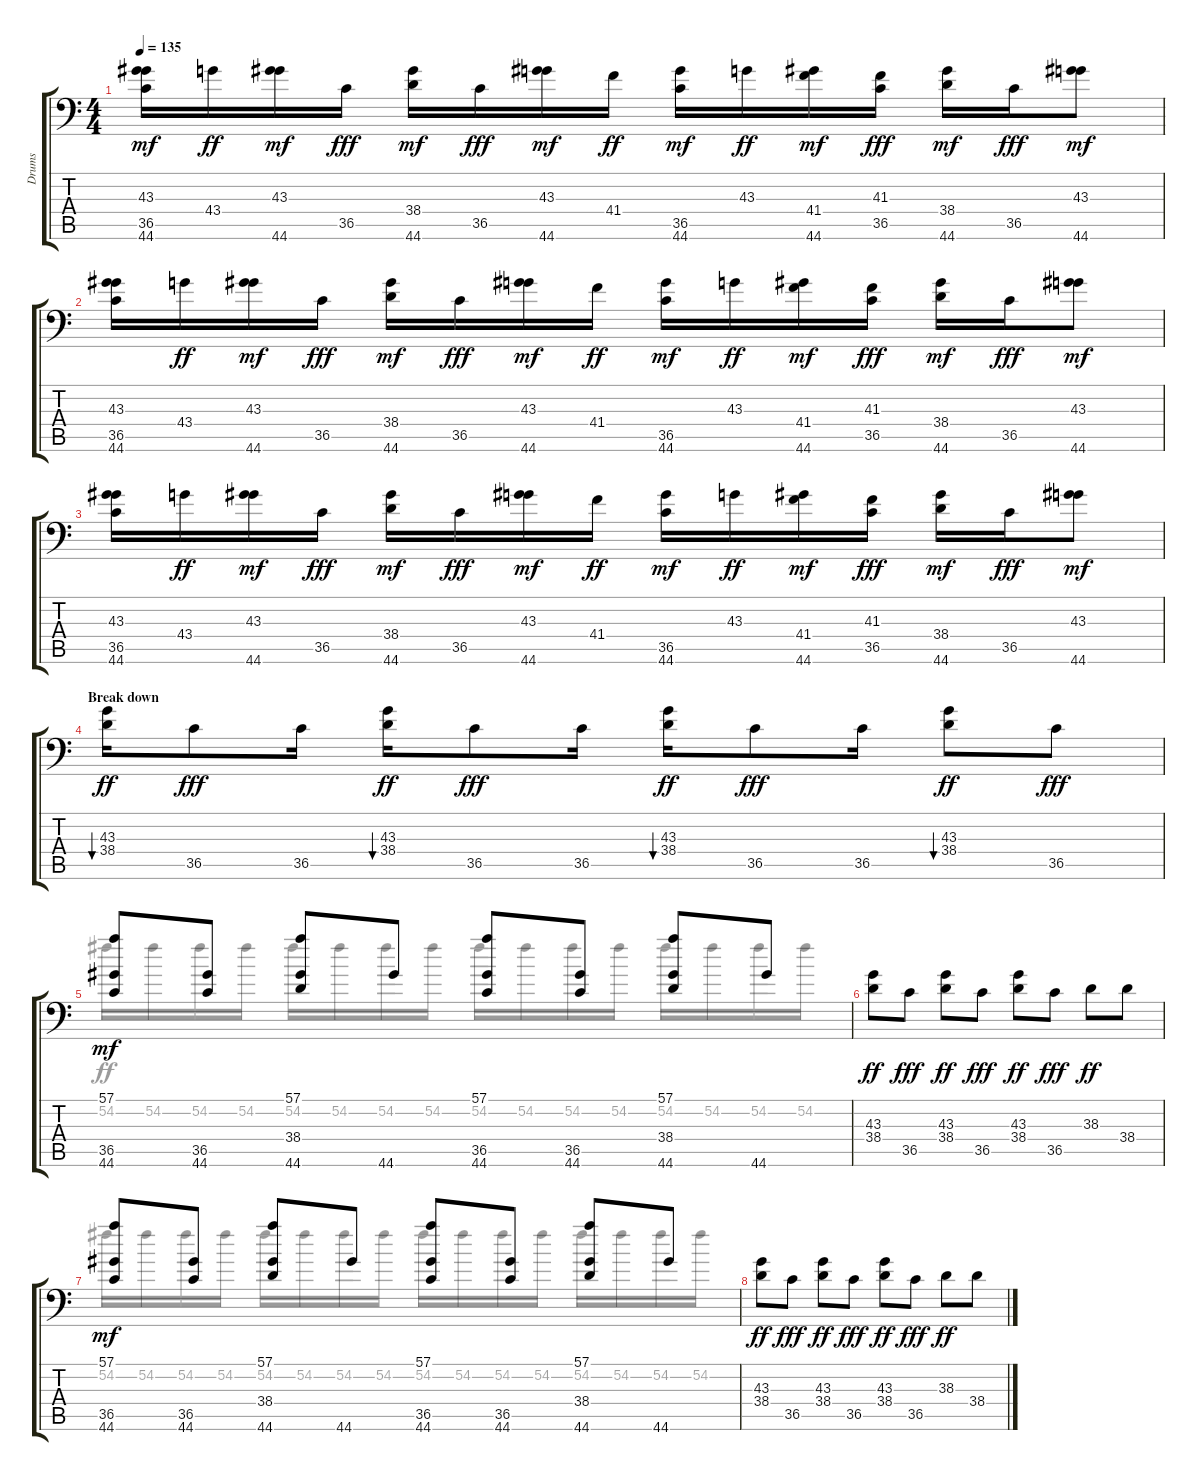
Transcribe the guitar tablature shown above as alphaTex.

\track ("Drums" "Drums") {instrument acousticgrandpiano}
\staff {score tabs}
\tuning (C-1 C-1 C-1 C-1 C-1 C-1) {hide}
\voice
\ts (4 4)
\tempo 135
\clef f4
\ks c
(43.3 36.5 44.6).16{dy mf} 43.4.16{dy ff} (43.3 44.6).16{dy mf} 36.5.16{dy fff} (38.4 44.6).16{dy mf} 36.5.16{dy fff} (43.3 44.6).16{dy mf} 41.4.16{dy ff} (36.5 44.6).16{dy mf} 43.3.16{dy ff} (41.4 44.6).16{dy mf} (41.3 36.5).16{dy fff} (38.4 44.6).16{dy mf} 36.5.16{dy fff} (43.3 44.6).8{dy mf} |
(43.3 36.5 44.6).16 43.4.16{dy ff} (43.3 44.6).16{dy mf} 36.5.16{dy fff} (38.4 44.6).16{dy mf} 36.5.16{dy fff} (43.3 44.6).16{dy mf} 41.4.16{dy ff} (36.5 44.6).16{dy mf} 43.3.16{dy ff} (41.4 44.6).16{dy mf} (41.3 36.5).16{dy fff} (38.4 44.6).16{dy mf} 36.5.16{dy fff} (43.3 44.6).8{dy mf} |
(43.3 36.5 44.6).16 43.4.16{dy ff} (43.3 44.6).16{dy mf} 36.5.16{dy fff} (38.4 44.6).16{dy mf} 36.5.16{dy fff} (43.3 44.6).16{dy mf} 41.4.16{dy ff} (36.5 44.6).16{dy mf} 43.3.16{dy ff} (41.4 44.6).16{dy mf} (41.3 36.5).16{dy fff} (38.4 44.6).16{dy mf} 36.5.16{dy fff} (43.3 44.6).8{dy mf} |
\section ("" "Break down")
(43.3 38.4).16{bu 120 dy ff} 36.5.8{dy fff} 36.5.16 (43.3 38.4).16{bu 120 dy ff} 36.5.8{dy fff} 36.5.16 (43.3 38.4).16{bu 120 dy ff} 36.5.8{dy fff} 36.5.16 (43.3 38.4).8{bu 120 dy ff} 36.5.8{dy fff} |
(57.1 36.5 44.6).8{dy mf} (36.5 44.6).8 (57.1 38.4 44.6).8 44.6.8 (57.1 36.5 44.6).8 (36.5 44.6).8 (57.1 38.4 44.6).8 44.6.8 |
(43.3 38.4).8{dy ff} 36.5.8{dy fff} (43.3 38.4).8{dy ff} 36.5.8{dy fff} (43.3 38.4).8{dy ff} 36.5.8{dy fff} 38.3.8{dy ff} 38.4.8 |
(57.1 36.5 44.6).8{dy mf} (36.5 44.6).8 (57.1 38.4 44.6).8 44.6.8 (57.1 36.5 44.6).8 (36.5 44.6).8 (57.1 38.4 44.6).8 44.6.8 |
(43.3 38.4).8{dy ff} 36.5.8{dy fff} (43.3 38.4).8{dy ff} 36.5.8{dy fff} (43.3 38.4).8{dy ff} 36.5.8{dy fff} 38.3.8{dy ff} 38.4.8
\voice
\clef f4
\ottava regular
\simile none
\ks c
|
|
|
|
54.2.16 54.2.16 54.2.16 54.2.16 54.2.16 54.2.16 54.2.16 54.2.16 54.2.16 54.2.16 54.2.16 54.2.16 54.2.16 54.2.16 54.2.16 54.2.16 |
|
54.2.16 54.2.16 54.2.16 54.2.16 54.2.16 54.2.16 54.2.16 54.2.16 54.2.16 54.2.16 54.2.16 54.2.16 54.2.16 54.2.16 54.2.16 54.2.16 |
